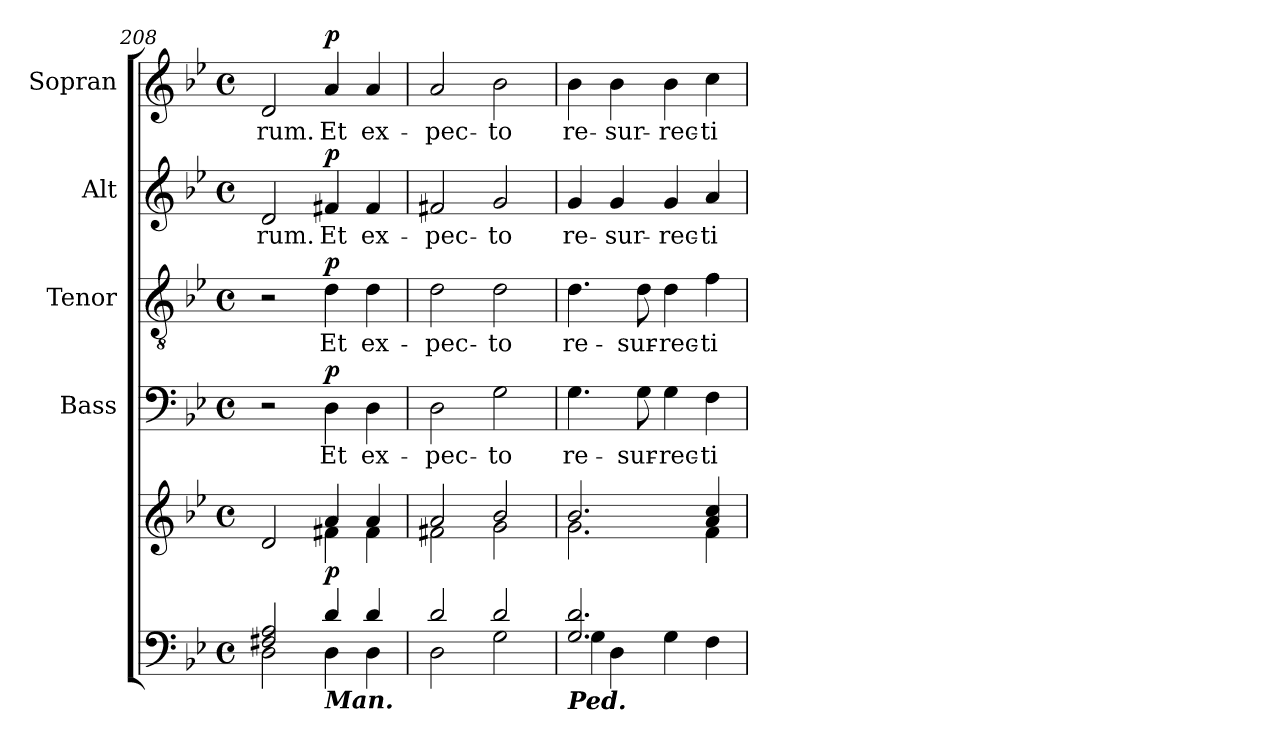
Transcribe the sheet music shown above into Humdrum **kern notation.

**kern	**kern	**dynam	**kern	**text	**dynam	**kern	**text	**dynam	**kern	**text	**dynam	**kern	**text	**dynam
*part5	*part5	*part5	*part4	*part4	*part4	*part3	*part3	*part3	*part2	*part2	*part2	*part1	*part1	*part1
*staff6	*staff5	*staff5/6	*staff4	*staff4	*staff4	*staff3	*staff3	*staff3	*staff2	*staff2	*staff2	*staff1	*staff1	*staff1
*	*	*	*I"Bass	*	*	*I"Tenor	*	*	*I"Alt	*	*	*I"Sopran	*	*
*	*	*	*I'B.	*	*	*I'T.	*	*	*I'A.	*	*	*I'S.	*	*
*clefF4	*clefG2	*	*clefF4	*	*	*clefGv2	*	*	*clefG2	*	*	*clefG2	*	*
*k[b-e-]	*k[b-e-]	*	*k[b-e-]	*	*	*k[b-e-]	*	*	*k[b-e-]	*	*	*k[b-e-]	*	*
*B-:	*B-:	*	*B-:	*	*	*B-:	*	*	*B-:	*	*	*B-:	*	*
*M4/4	*M4/4	*	*M4/4	*	*	*M4/4	*	*	*M4/4	*	*	*M4/4	*	*
*met(c)	*met(c)	*	*met(c)	*	*	*met(c)	*	*	*met(c)	*	*	*met(c)	*	*
=208	=208	=208	=208	=208	=208	=208	=208	=208	=208	=208	=208	=208	=208	=208
*^	*^	*	*	*	*	*	*	*	*	*	*	*	*	*
!	!	!	!	!	!	!	!	!	!	!	!	!LO:LY:b	!	!	!LO:LY:b	!
2F#X/ 2A/	2D\	2d/	2ryy	.	2r	.	.	2r	.	.	2d/	-rum.	.	2d/	-rum.	.
!LO:TX:b:Bi:t=Man.	!	!	!	!	!	!	!	!	!	!	!	!	!	!	!	!
!	!	!	!	!LO:DY:b	!	!LO:LY:b	!LO:DY:a	!	!LO:LY:b	!LO:DY:a	!	!LO:LY:b	!LO:DY:a	!	!LO:LY:b	!LO:DY:a
4d/	4D\	4a/	4f#X\	p	4D\	Et	p	4d\	Et	p	4f#X/	Et	p	4a/	Et	p
!	!	!	!	!	!	!LO:LY:b	!	!	!LO:LY:b	!	!	!LO:LY:b	!	!	!LO:LY:b	!
4d/	4D\	4a/	4f#\	.	4D\	ex-	.	4d\	ex-	.	4f#/	ex-	.	4a/	ex-	.
=209	=209	=209	=209	=209	=209	=209	=209	=209	=209	=209	=209	=209	=209	=209	=209	=209
!	!	!	!	!	!	!LO:LY:b	!	!	!LO:LY:b	!	!	!LO:LY:b	!	!	!LO:LY:b	!
2d/	2D\	2a/	2f#X\	.	2D\	-pec-	.	2d\	-pec-	.	2f#X/	-pec-	.	2a/	-pec-	.
!	!	!	!	!	!	!LO:LY:b	!	!	!LO:LY:b	!	!	!LO:LY:b	!	!	!LO:LY:b	!
2d/	2G\	2b-/	2g\	.	2G\	-to	.	2d\	-to	.	2g/	-to	.	2b-\	-to	.
!!LO:LB:g=z
=210	=210	=210	=210	=210	=210	=210	=210	=210	=210	=210	=210	=210	=210	=210	=210	=210
!LO:TX:b:Bi:t=Ped.	!	!	!	!	!	!	!	!	!	!	!	!	!	!	!	!
!	!	!	!	!	!	!LO:LY:b	!	!	!LO:LY:b	!	!	!LO:LY:b	!	!	!LO:LY:b	!
2.G/ 2.d/	4G\	2.b-/	2.g\	.	4.G\	re-	.	4.d\	re-	.	4g/	re-	.	4b-\	re-	.
!	!	!	!	!	!	!	!	!	!	!	!	!LO:LY:b	!	!	!LO:LY:b	!
.	4D\	.	.	.	.	.	.	.	.	.	4g/	-sur-	.	4b-\	-sur-	.
!	!	!	!	!	!	!LO:LY:b	!	!	!LO:LY:b	!	!	!	!	!	!	!
.	.	.	.	.	8G\	-sur-	.	8d\	-sur-	.	.	.	.	.	.	.
!	!	!	!	!	!	!LO:LY:b	!	!	!LO:LY:b	!	!	!LO:LY:b	!	!	!LO:LY:b	!
.	4G\	.	.	.	4G\	-rec-	.	4d\	-rec-	.	4g/	-rec-	.	4b-\	-rec-	.
!	!	!	!	!	!	!LO:LY:b	!	!	!LO:LY:b	!	!	!LO:LY:b	!	!	!LO:LY:b	!
4ryy	4F\	4a/ 4cc/	4f\	.	4F\	-ti-	.	4f\	-ti-	.	4a/	-ti-	.	4cc\	-ti-	.
*v	*v	*	*	*	*	*	*	*	*	*	*	*	*	*	*	*
*	*v	*v	*	*	*	*	*	*	*	*	*	*	*	*	*
=	=	=	=	=	=	=	=	=	=	=	=	=	=	=
*-	*-	*-	*-	*-	*-	*-	*-	*-	*-	*-	*-	*-	*-	*-
